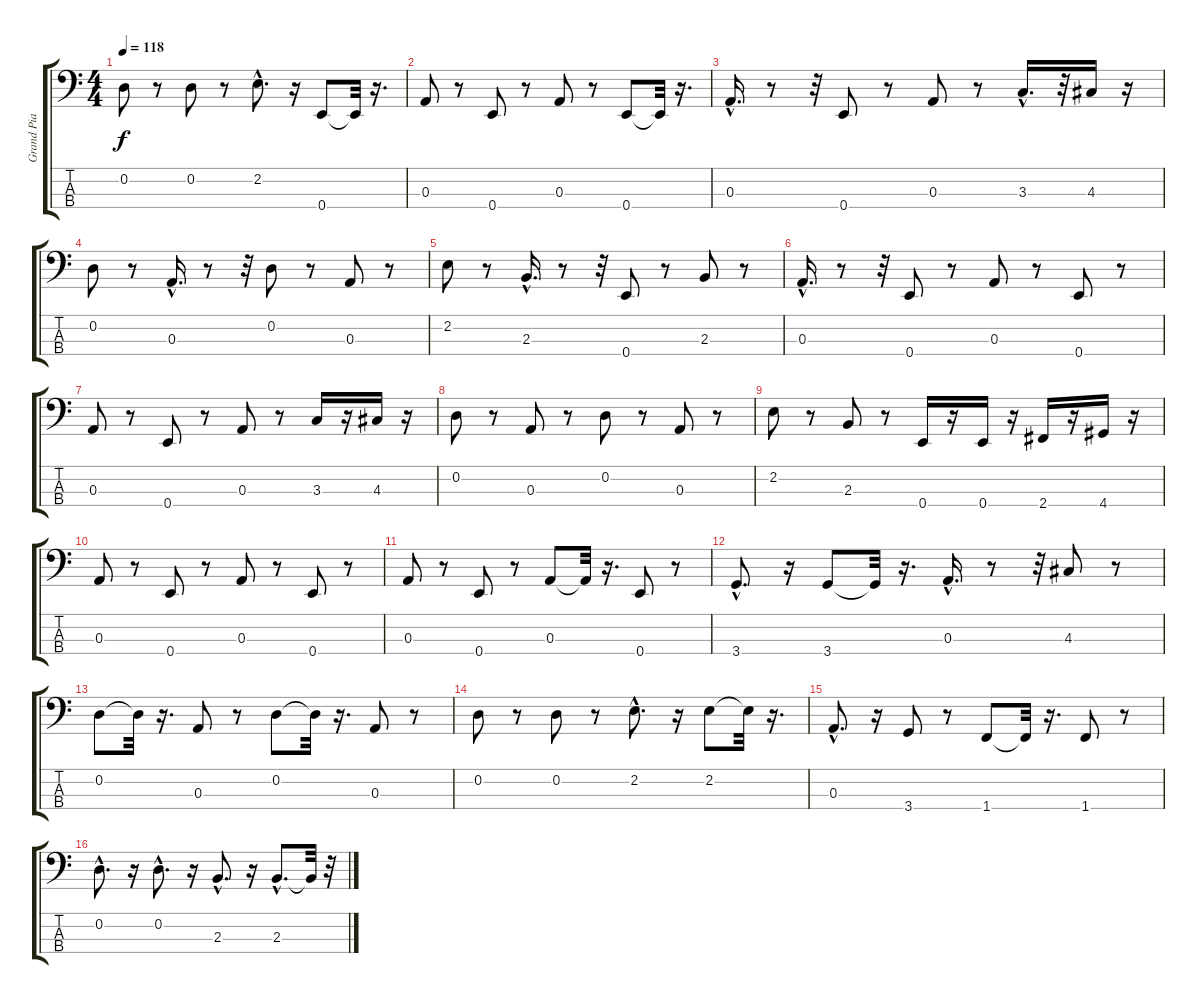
\track (" Grand Piano*merged" " Grand Pia") {instrument acousticbass}
\staff {score tabs}
\tuning (G2 D2 A1 E1) {hide}
\ts (4 4)
\tempo 118
\clef f4
\ks c
0.2.8{dy f} r.8 0.2.8 r.8 2.2{hac}.8{d} r.16 0.4.8 0.4{t}.32 r.16{d} |
0.3.8 r.8 0.4.8 r.8 0.3.8 r.8 0.4.8 0.4{t}.32 r.16{d} |
0.3{hac}.16{d} r.8 r.32 0.4.8 r.8 0.3.8 r.8 3.3{hac}.16{d} r.32 4.3.16 r.16 |
0.2.8 r.8 0.3{hac}.16{d} r.8 r.32 0.2.8 r.8 0.3.8 r.8 |
2.2.8 r.8 2.3{hac}.16{d} r.8 r.32 0.4.8 r.8 2.3.8 r.8 |
0.3{hac}.16{d} r.8 r.32 0.4.8 r.8 0.3.8 r.8 0.4.8 r.8 |
0.3.8 r.8 0.4.8 r.8 0.3.8 r.8 3.3.16 r.16 4.3.16 r.16 |
0.2.8 r.8 0.3.8 r.8 0.2.8 r.8 0.3.8 r.8 |
2.2.8 r.8 2.3.8 r.8 0.4.16 r.16 0.4.16 r.16 2.4.16 r.16 4.4.16 r.16 |
0.3.8 r.8 0.4.8 r.8 0.3.8 r.8 0.4.8 r.8 |
0.3.8 r.8 0.4.8 r.8 0.3.8 0.3{t}.32 r.16{d} 0.4.8 r.8 |
3.4{hac}.8{d} r.16 3.4.8 3.4{t}.32 r.16{d} 0.3{hac}.16{d} r.8 r.32 4.3.8 r.8 |
0.2.8 0.2{t}.32 r.16{d} 0.3.8 r.8 0.2.8 0.2{t}.32 r.16{d} 0.3.8 r.8 |
0.2.8 r.8 0.2.8 r.8 2.2{hac}.8{d} r.16 2.2.8 2.2{t}.32 r.16{d} |
0.3{hac}.8{d} r.16 3.4.8 r.8 1.4.8 1.4{t}.32 r.16{d} 1.4.8 r.8 |
0.2{hac}.8{d} r.16 0.2{hac}.8{d} r.16 2.3{hac}.8{d} r.16 2.3{hac}.8{d} 2.3{t}.32 r.32
